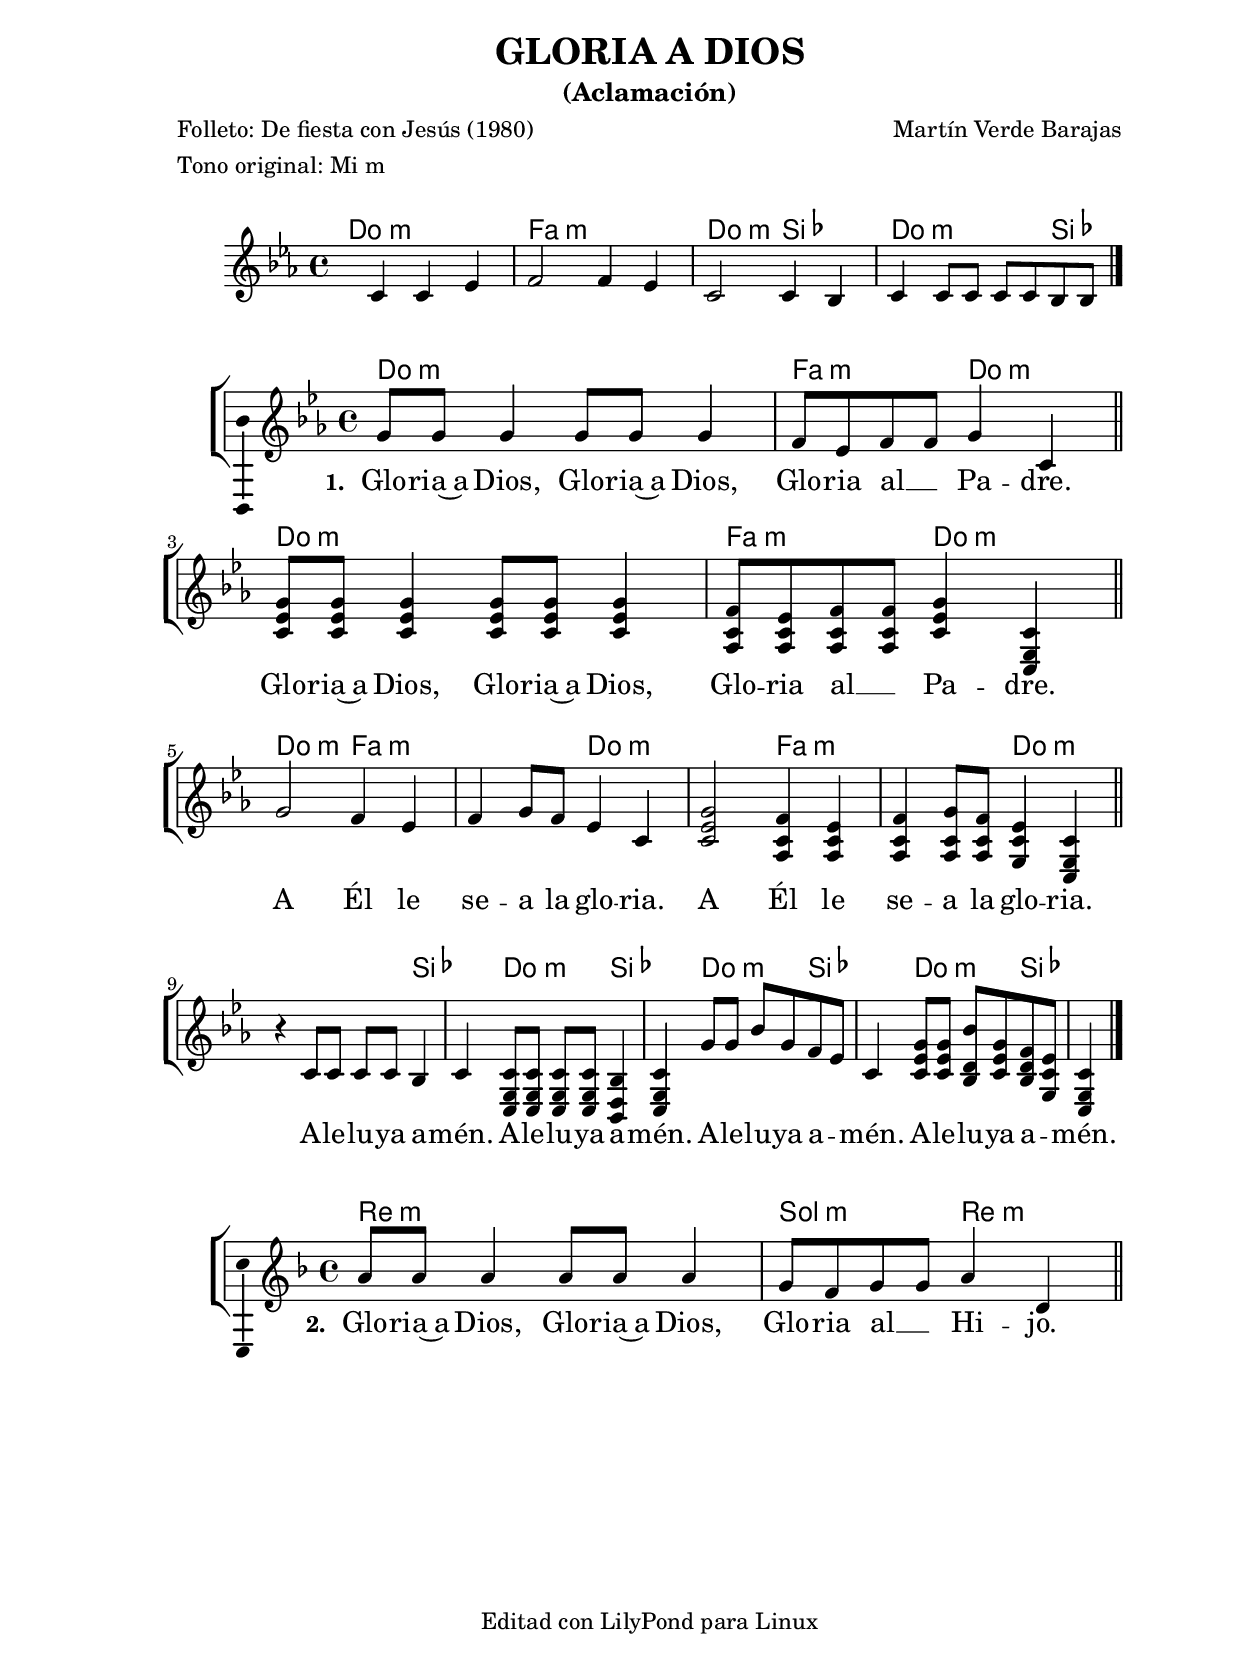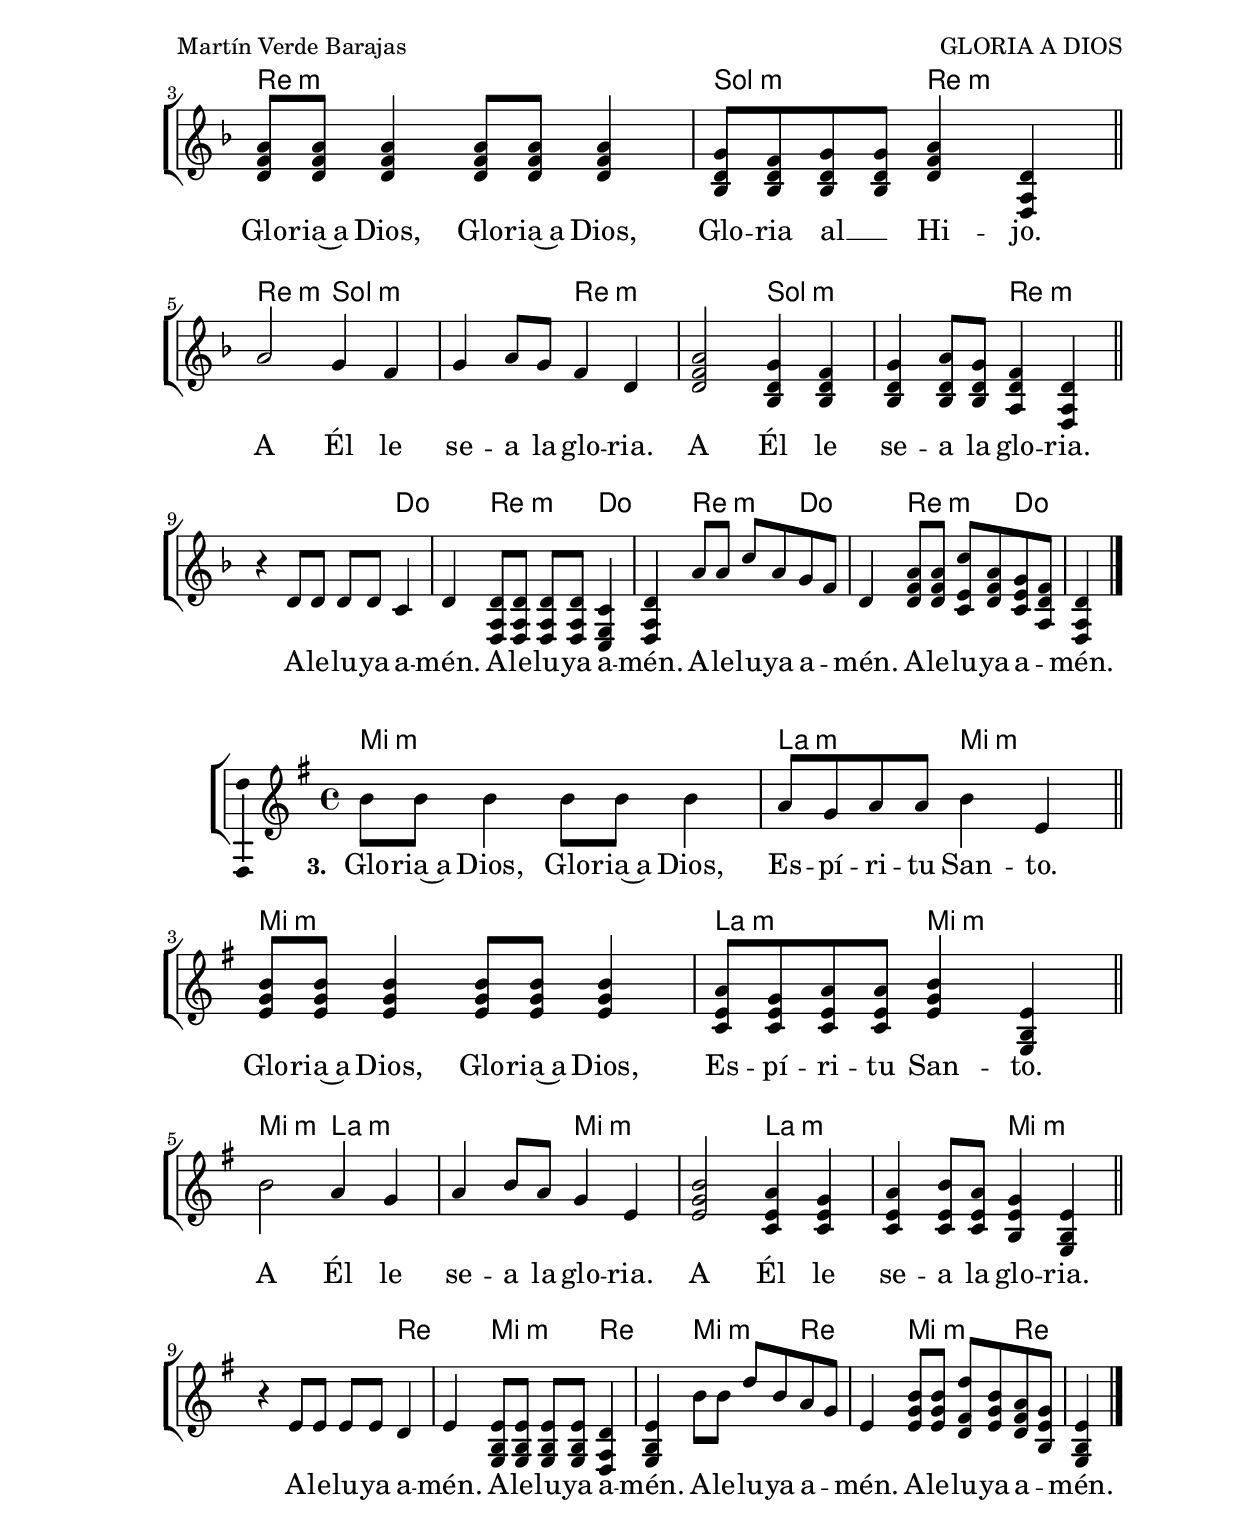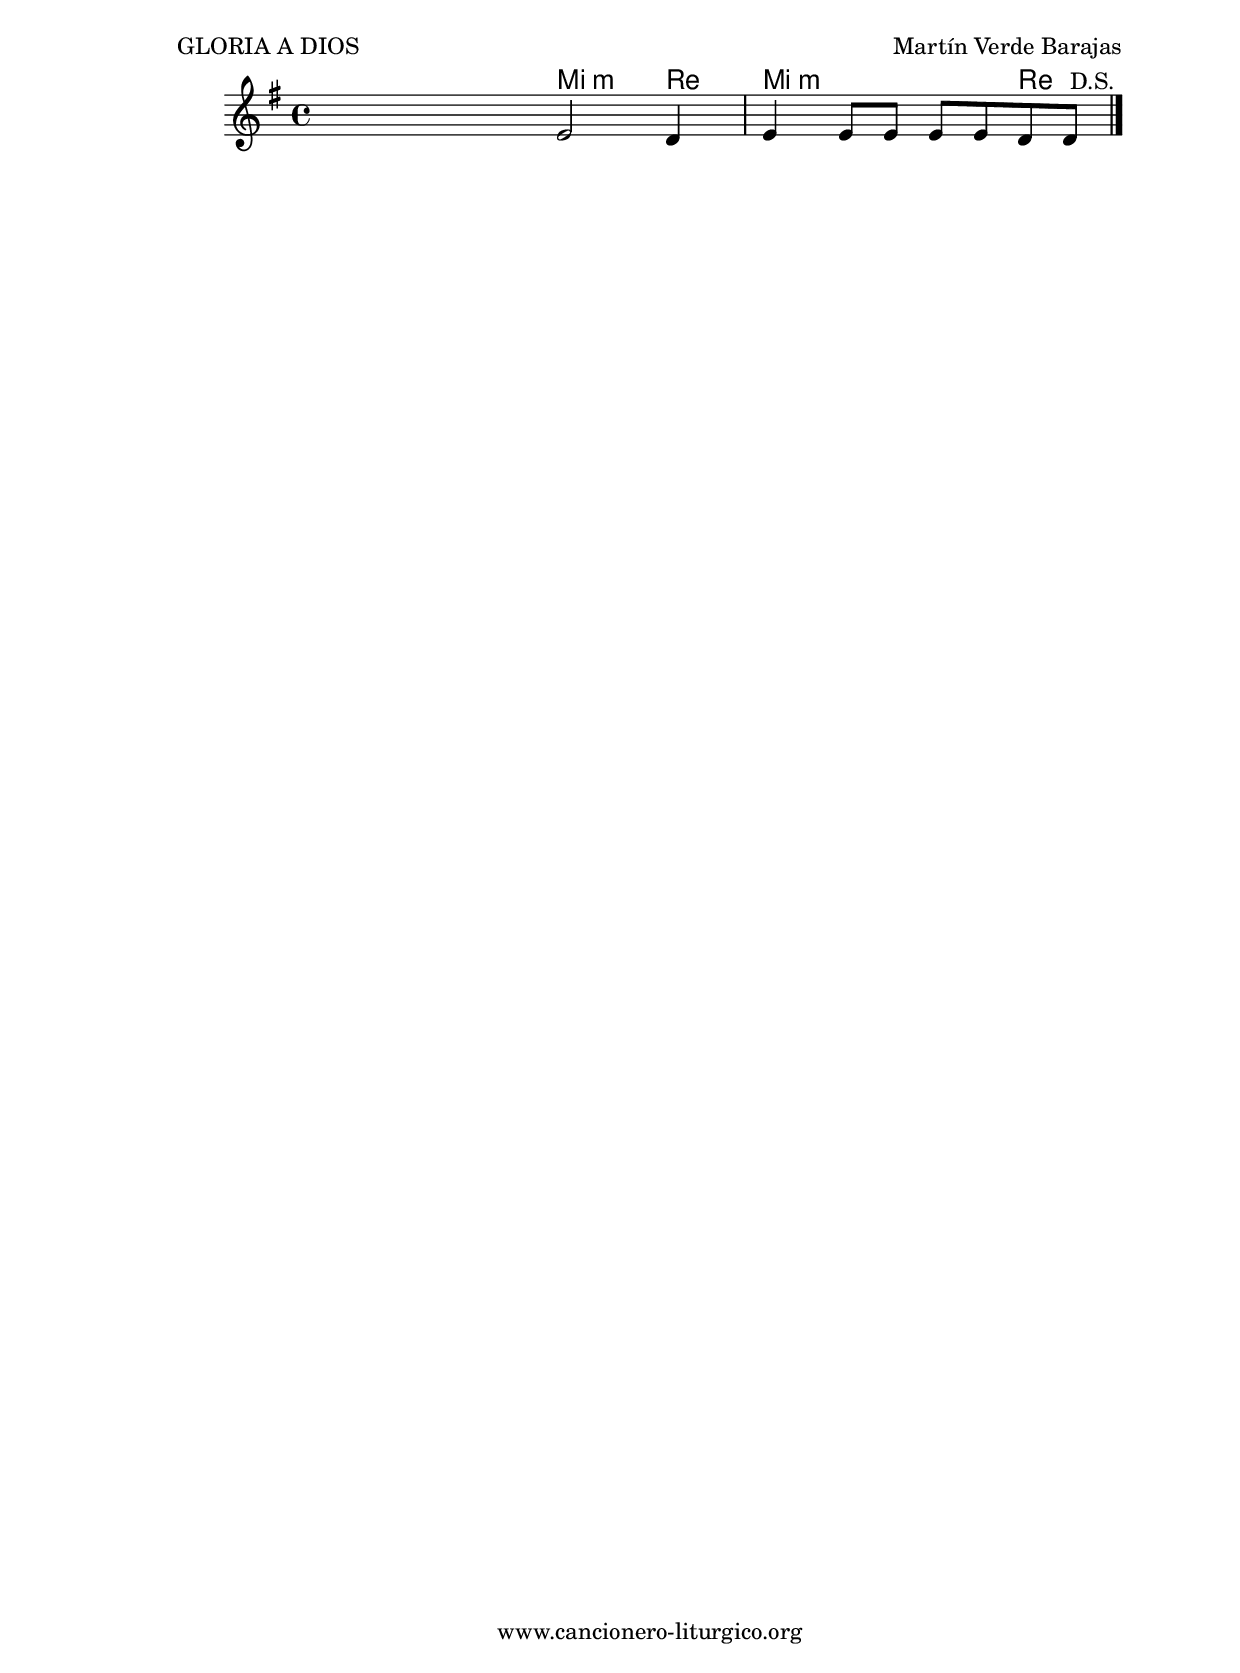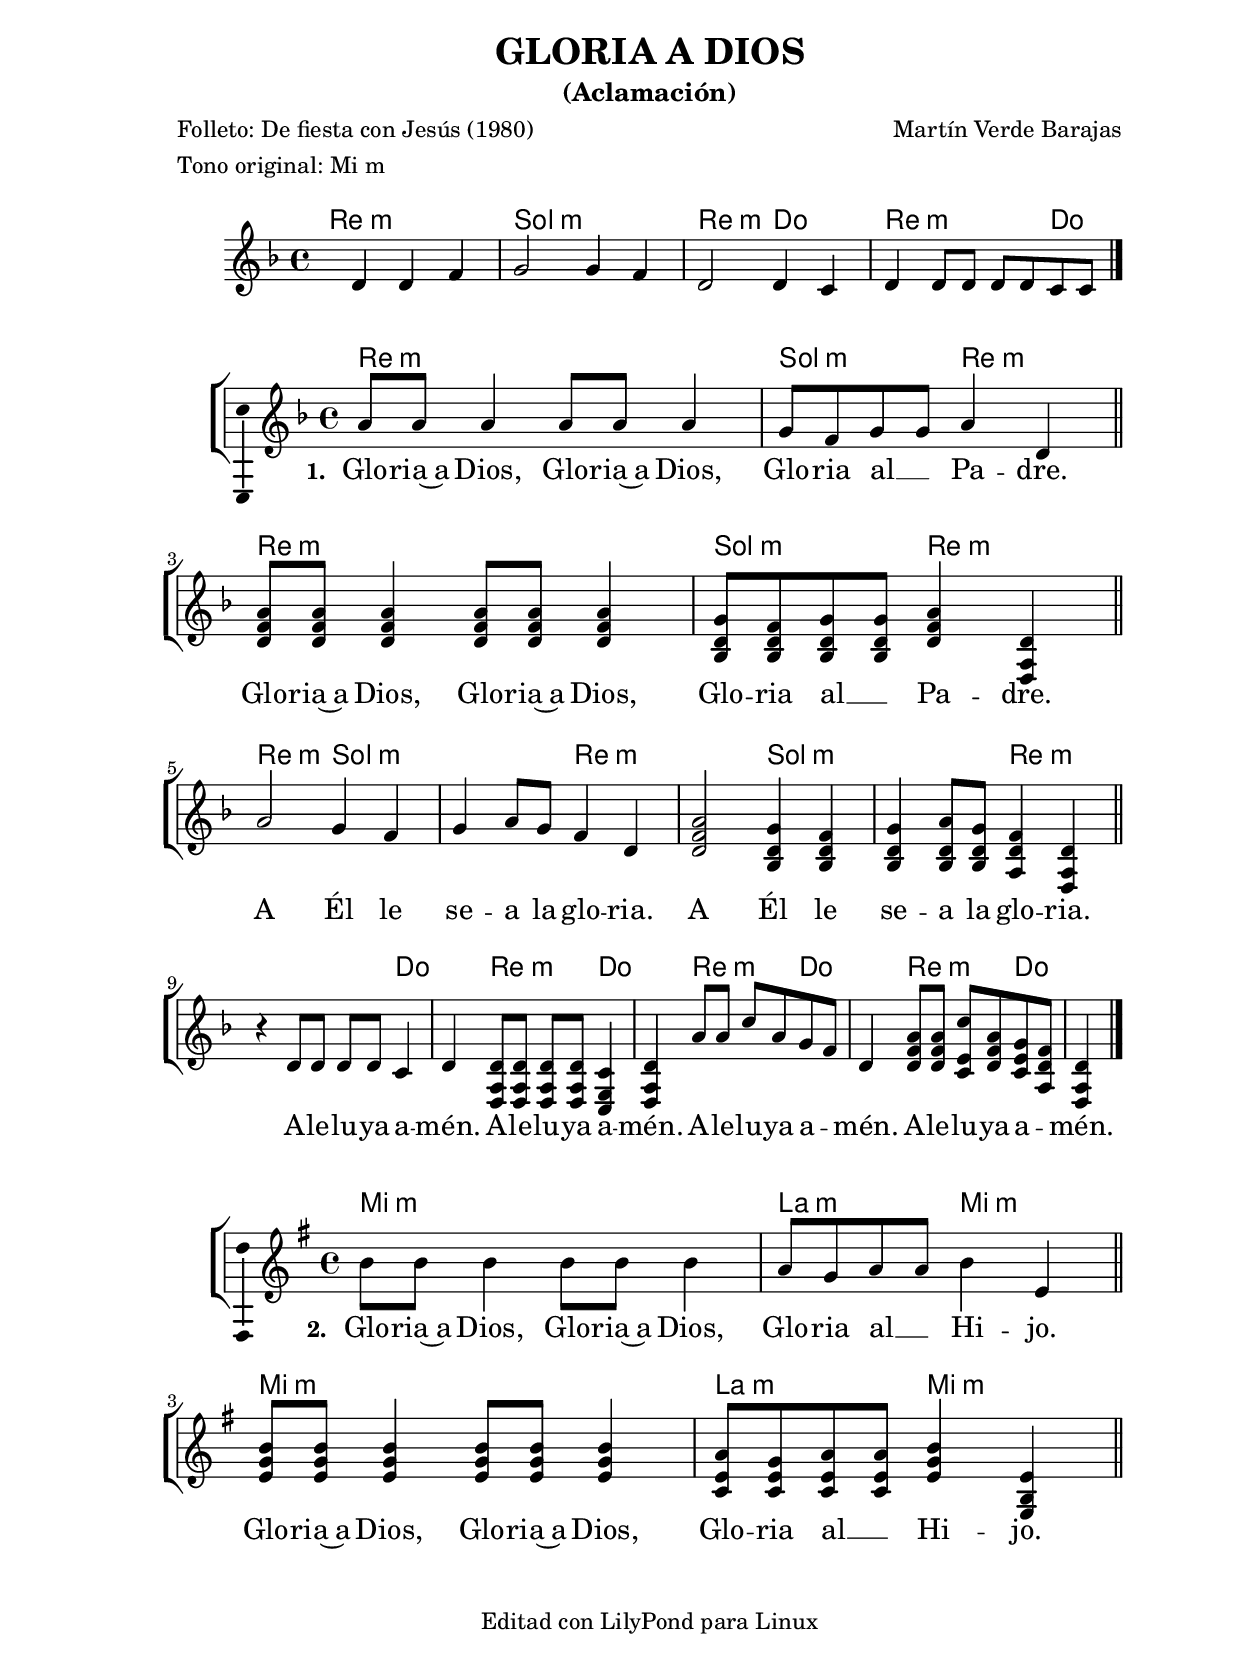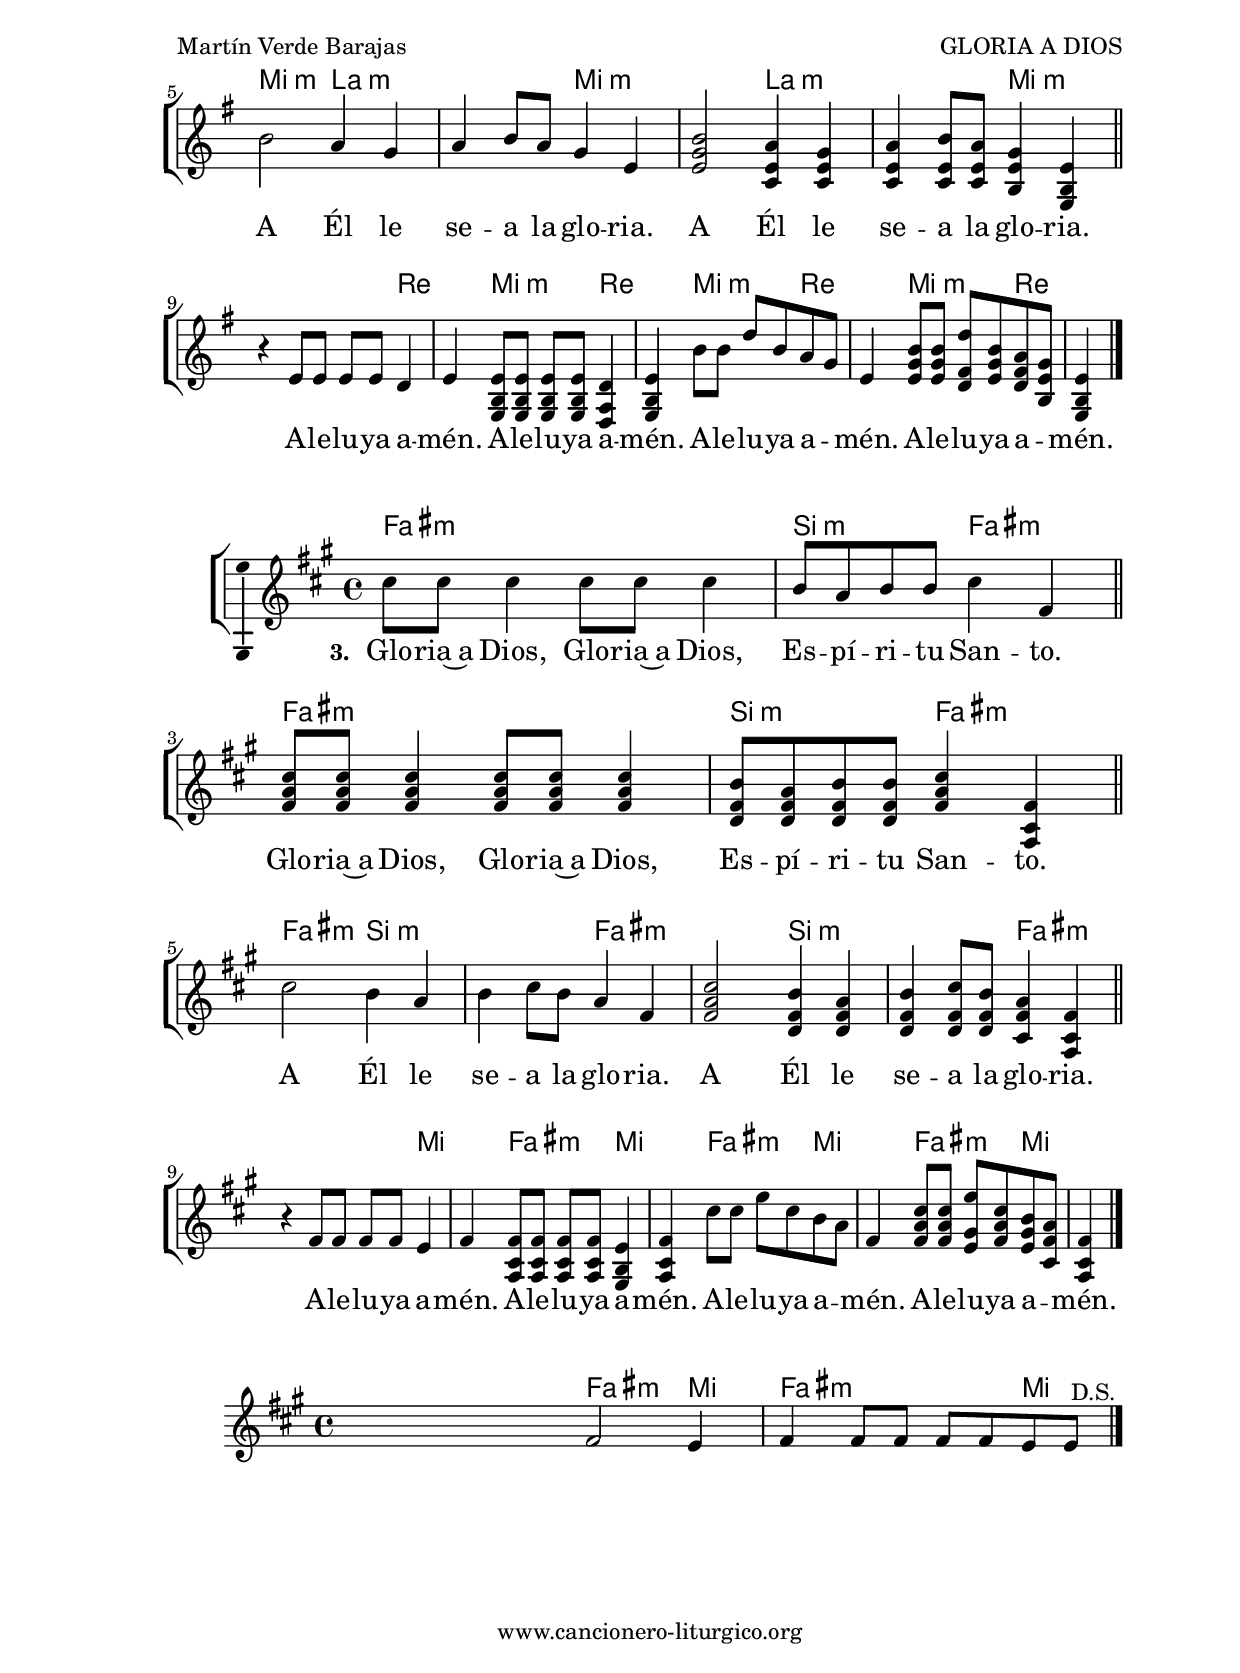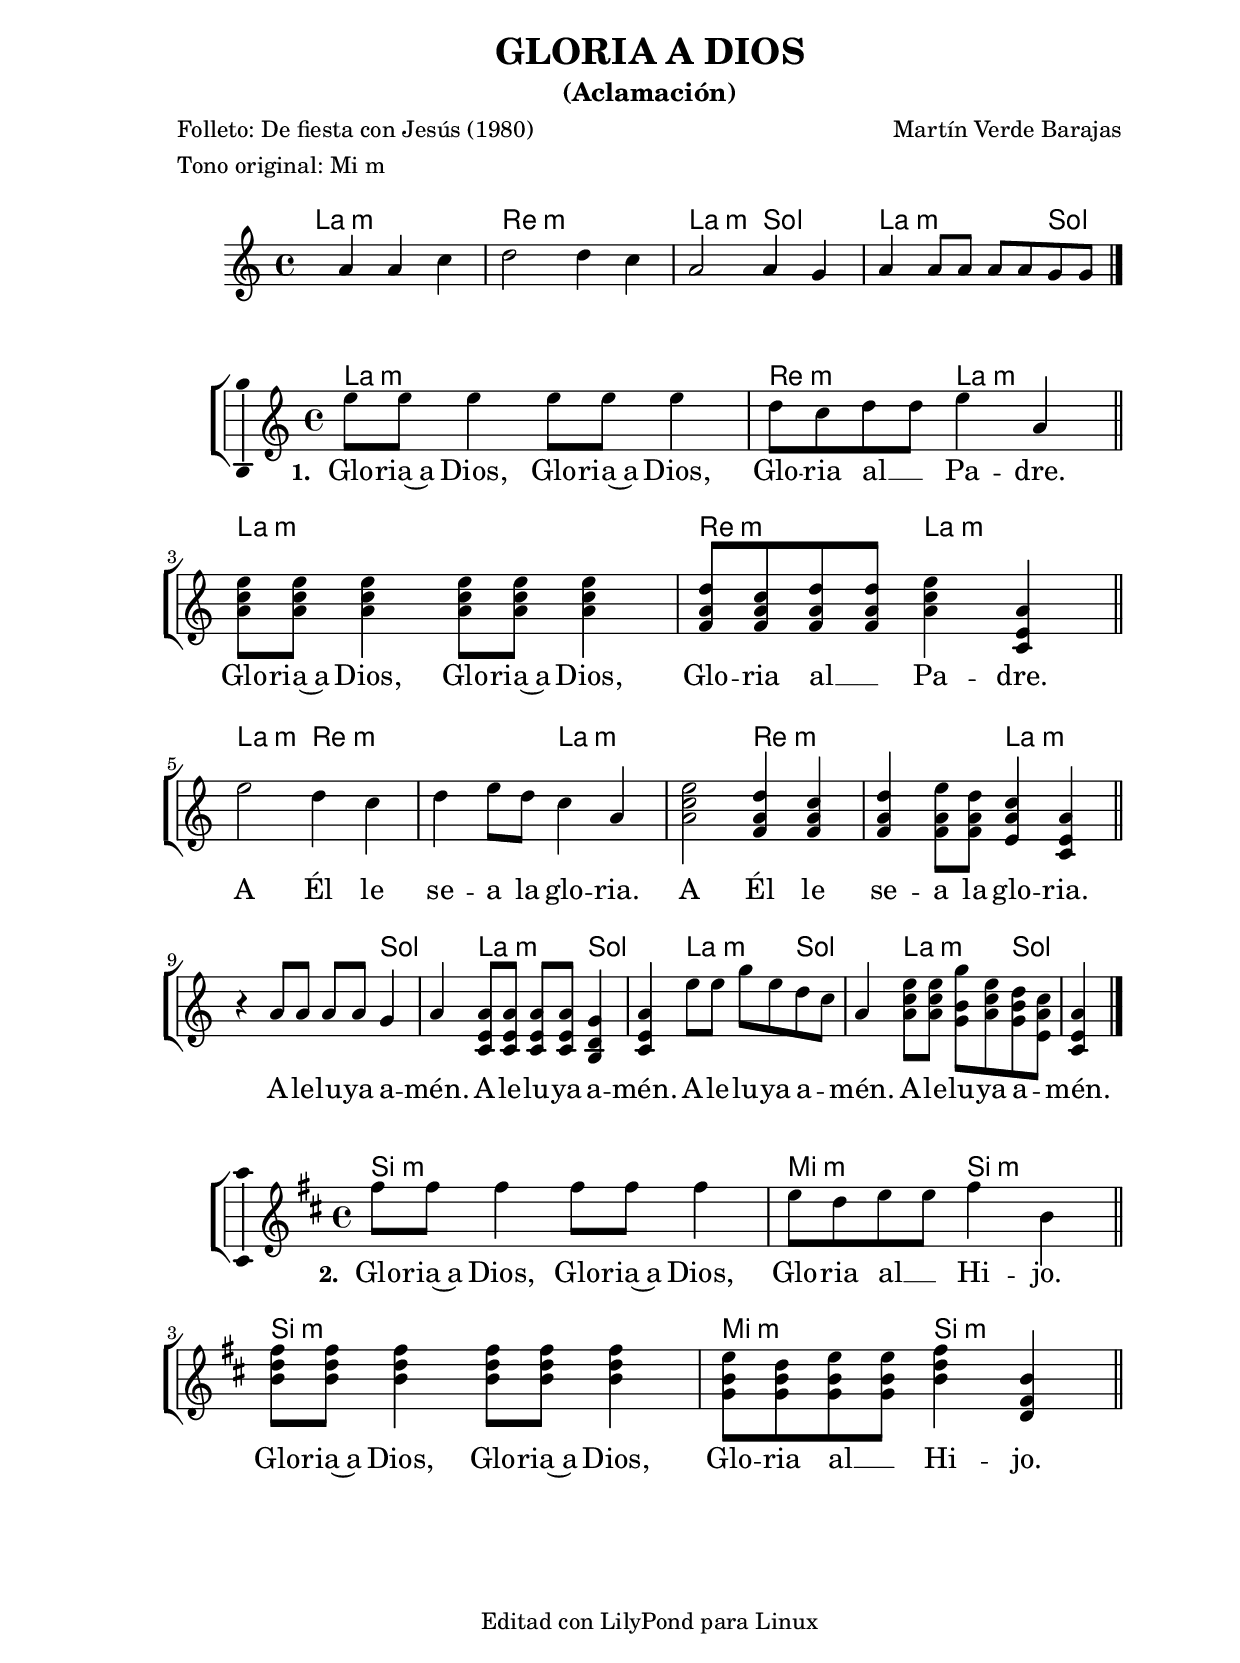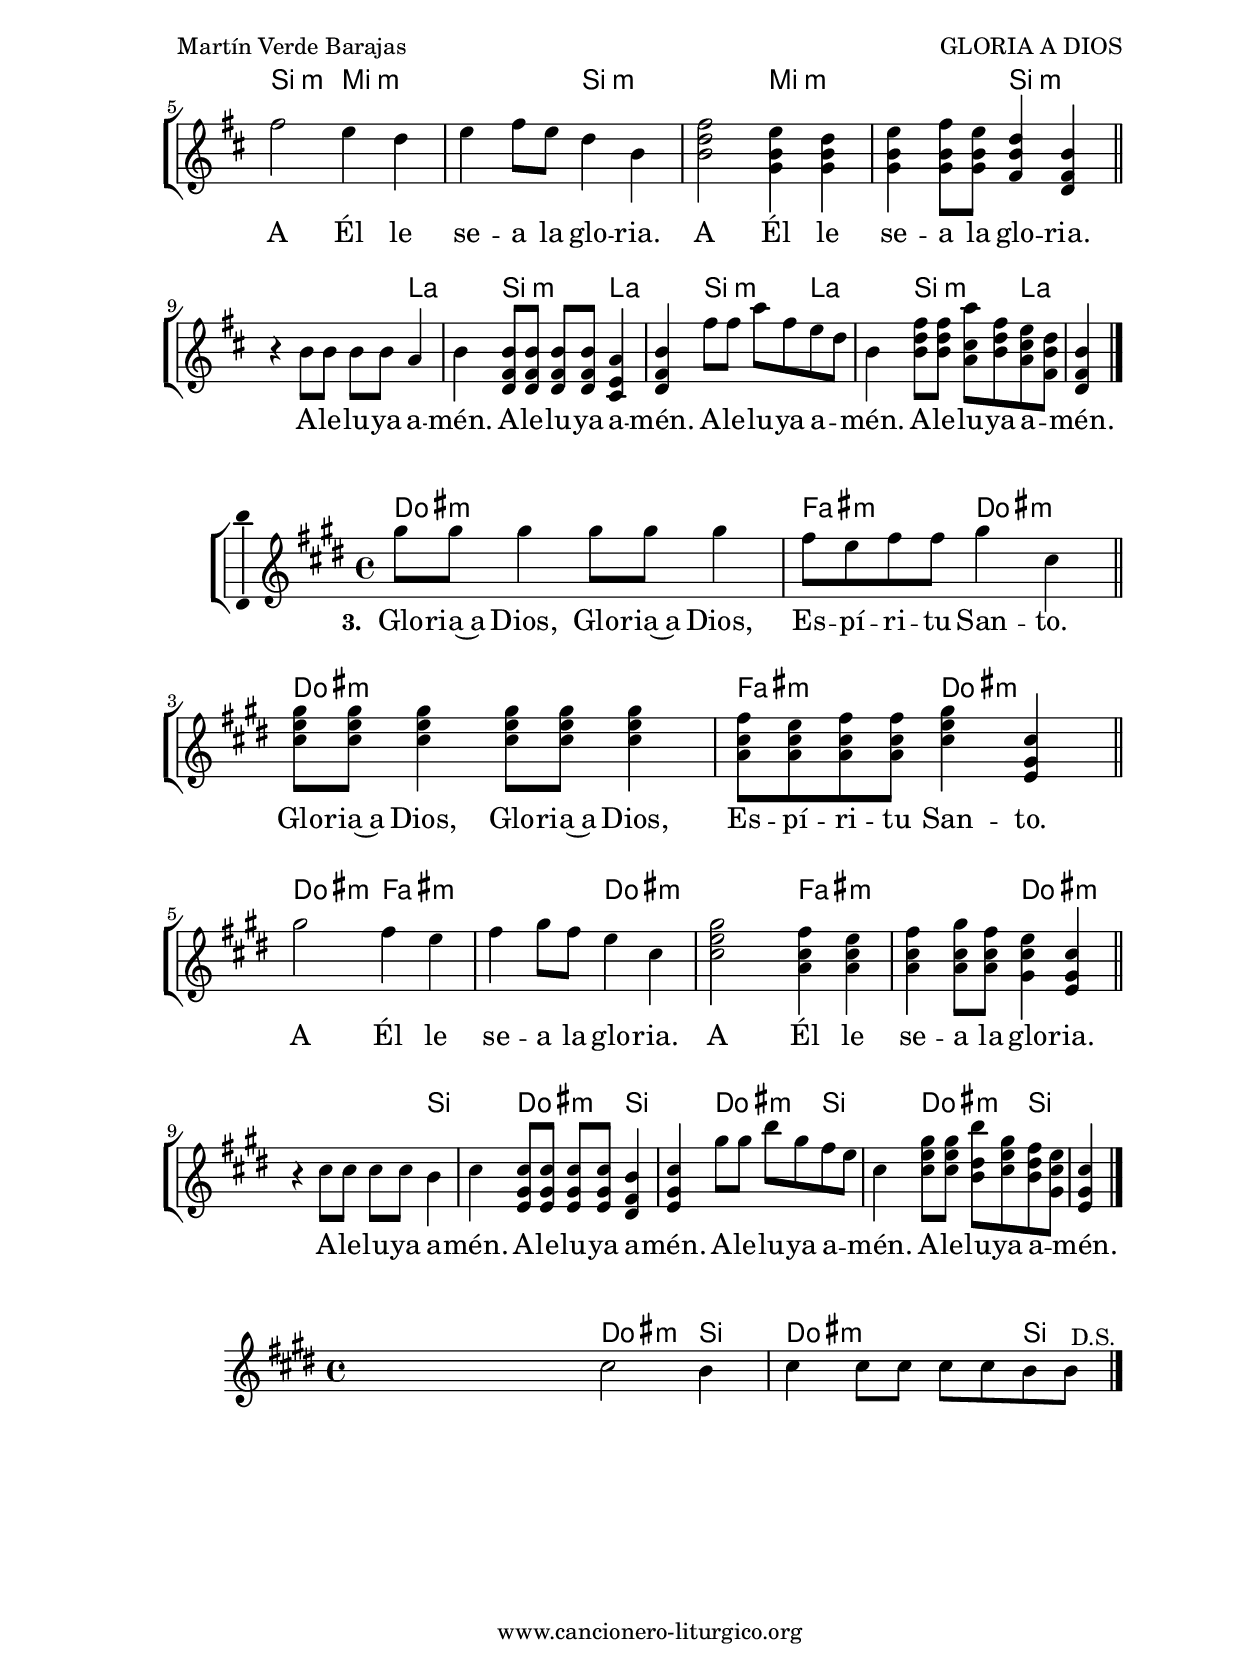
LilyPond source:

%
%para convertir .midi en .wav:
%timidity filename.midi -Ow -o finename.wav
%
%
%Para convertir de .wav a .mp3:
%lame -h -m j filename.wav
%
%
%para escuchar el midi:
%timidity nombrefichero.midi
%


%versión de lilypond para la que se ha escrito esta partitura:
\version "2.16.0"

	%Tamaño papel
	#(set-default-paper-size "a4")
	%Tamaño partitura
	#(set-global-staff-size 20)
	%No responde al pulsar sobre una nota
	#(ly:set-option 'point-and-click #f)

%parámetros del encabezamiento:
\header {
	title = "GLORIA A DIOS"
	subtitle = "(Aclamación)"
	composer = "Martín Verde Barajas"
	poet = "Folleto: De fiesta con Jesús (1980)"
%%%	meter = "Canciones Carismáticas del mundo"
	meter = "Tono original: Mi m"
	arranger = ""
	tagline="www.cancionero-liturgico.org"
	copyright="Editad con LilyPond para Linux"
	}

baja =
#(define-music-function
     (parser location note)
     (ly:music?)
   #{
     \transpose c bes,
     #note
   #})

sube =
#(define-music-function
     (parser location note)
     (ly:music?)
   #{
     \transpose c d
     #note
   #})


%parámetros asociados al papel:
\paper  {
	oddHeaderMarkup = \markup {\fill-line { \on-the-fly #not-first-page \fromproperty #'header:title \on-the-fly #not-first-page \fromproperty #'header:composer }}
	evenHeaderMarkup = \markup {\fill-line { \fromproperty #'header:composer \fromproperty #'header:title }}
	#(set-paper-size "a4")
	print-page-number = ##f
	first-page-number = 1
	print-first-page-number = ##f
%	head-separation = 3.0 \cm
	top-margin = 2.0 \cm
	bottom-margin = 0.5\cm
%%%	bottom-margin = -2.0\cm
	left-margin = 3.0 \cm
	line-width = 16.0 \cm 
	indent = 8\mm
	interscoreline = 2.\mm
	between-system-space = 15\mm
%	para que las partituras no llenen la hoja:
	ragged-bottom = ##t
%	idem para la última hoja:
	ragged-last-bottom = ##f
%	para que las partituras llenen el ancho del papel:
	ragged-last = ##f
	after-title-space = 2.5 \cm
%page-count=1
%system-count=8

	%Flexible Vertical Spacing
%	markup-markup-spacing =
%	#'((basic-distance . 15) (minimum-distance . 15) (padding . 3))
	markup-system-spacing =
	#'((basic-distance . 15) (minimum-distance . 15) (padding . 3))
	system-system-spacing =
	#'((basic-distance . 15) (minimum-distance . 15) (padding . 3))
	score-system-spacing =
	#'((basic-distance . 15) (minimum-distance . 15) (padding . 5))
%	top-system-spacing = % header
%	#'((basic-distance . 8) (minimum-distance . 0) (padding . 0))
%	top-markup-spacing =
%	#'((basic-distance . 20) (minimum-distance . 20) (padding . 0))
	last-bottom-spacing = % footer
	#'((basic-distance . 5) (minimum-distance . 5) (padding . 0))
%	score-markup-spacing =
%	#'((basic-distance . 16) (minimum-distance . 13) (padding . 0))

	}


%parámetros que afectan a toda la partitura:
global =  {
	%clave de sol (G):
	\clef G
	%armadura:
	\transpose e d
	\key e \minor
	\tempo 4=118
	\set Score.tempoHideNote = ##t
	}


acordesintro = {
	\italianChords
	\chordmode {
	\transpose e d
{

e1:m a:m e2:m d e2.:m d4

}
}
}

melodiaintro = 

	\transpose e d
{
	\relative c'{
	\time 4/4

s4 e4 e g
a2 a4 g
e2 e4 d
e4 e8 e e e d d

\bar "|."
}
}

acordes = {
	\italianChords
	\chordmode {
	\transpose e d
{

e1:m a2:m e:m
e1:m a2:m e:m

e2:m a:m a:m e:m e2:m a:m a:m e:m

s4 e2:m d4
s4 e2:m d4
s4 e2:m d4
s4 e2:m d4

	}
	}
}

melodia =

	\transpose e d
{

	\relative c''{
	\time 4/4

b8 b b4 b8 b b4
a8 g a a b4 e,

\bar "||"

<e g b>8 <e g b> <e g b>4 <e g b>8 <e g b> <e g b>4
<c e a>8 <c e g> <c e a> <c e a> <e g b>4 <g, b e>

\bar "||"
\break

b'2 a4 g
a4 b8 a g4 e

<e g b>2 <c e a>4 <c e g>
<c e a>4 <c e b'>8 <c e a> <b e g>4 <g b e>

\bar "||"

r4
e'8 e e e d4
e4

<g, b e>8 <g b e> <g b e> <g b e> <fis a d>4
<g b e>4

b'8 b d b a g
e4

<e g b>8 <e g b> <d fis d'> <e g b> <d fis a> <b e g>
<g b e>4

	\bar "|."

	}
	}

acordesfinal = {
	\italianChords
	\chordmode {
	\transpose e d
{

s4 e2:m d4 e2.:m d4

}
}
}

melodiafinal = 

	\transpose e d
{
	\relative c'{
	\time 4/4

s4 e2 d4
e4 e8 e e e d d^" D.S. "
\bar "|."
}
}

texto = \lyricmode {
\set stanza =#"1. " Glo -- ria~a Dios, Glo -- ria~a Dios,
Glo -- ria al __ _ Pa -- dre.
Glo -- ria~a Dios, Glo -- ria~a Dios,
Glo -- ria al __ _ Pa -- dre.
A Él le se -- a la glo -- ria.
A Él le se -- a la glo -- ria.
A -- le -- lu -- ya a -- mén.
A -- le -- lu -- ya a -- mén.
A -- le -- lu -- ya a -- _ mén.
A -- le -- lu -- ya a -- _ mén.

	}

textodos = \lyricmode {
\set stanza =#"2. " Glo -- ria~a Dios, Glo -- ria~a Dios,
Glo -- ria al __ _ Hi -- jo.
Glo -- ria~a Dios, Glo -- ria~a Dios,
Glo -- ria al __ _ Hi -- jo.
A Él le se -- a la glo -- ria.
A Él le se -- a la glo -- ria.
A -- le -- lu -- ya a -- mén.
A -- le -- lu -- ya a -- mén.
A -- le -- lu -- ya a -- _ mén.
A -- le -- lu -- ya a -- _ mén.

	}

textotres = \lyricmode {
\set stanza =#"3. " Glo -- ria~a Dios, Glo -- ria~a Dios,
Es -- pí -- ri -- tu San -- to.
Glo -- ria~a Dios, Glo -- ria~a Dios,
Es -- pí -- ri -- tu San -- to.
A Él le se -- a la glo -- ria.
A Él le se -- a la glo -- ria.
A -- le -- lu -- ya a -- mén.
A -- le -- lu -- ya a -- mén.
A -- le -- lu -- ya a -- _ mén.
A -- le -- lu -- ya a -- _ mén.

	}


acordesintroStaff = \context ChordNames = acordesintroStaff <<
	\set chordChanges = ##t
	\acordesintro
	>>

acordesStaff = \context ChordNames = acordesStaff <<
	\set chordChanges = ##t
	\acordes
	>>

acordesfinalStaff = \context ChordNames = acordesfinalStaff <<
	\set chordChanges = ##t
	\acordesfinal
	>>


vozintroStaff = \context Voice = vozintroStaff
<<
	\override Staff.StaffSymbol #'staff-space = #(magstep -0.35)
	\set Staff.midiInstrument = #"english horn"
	\set Staff.midiMinimumVolume = #0.7
	\set Staff.midiMaximumVolume = #0.9
	\global
	\melodiaintro
	>>

vozStaff = \context Voice = vozStaff
\with {\consists "Ambitus_engraver"}
<<
%	\set Staff.instrumentName = ""
%	\set Staff.shortInstrumentName = ""
%	\set Staff.midiInstrument = #"cbrinet"
%	\set Staff.midiInstrument = #"cello"
%	\set Staff.midiInstrument = #"flute"
	\set Staff.midiInstrument = #"electric guitar (jazz)"
%	\set Staff.midiInstrument = #"english horn"
%	\set Staff.midiInstrument = #"violin"
%	\set Staff.midiInstrument = #"glockenspiel"
	\set Staff.midiMinimumVolume = #0.7
	\set Staff.midiMaximumVolume = #0.9
	\global
	\melodia
	>>

vozfinalStaff = \context Voice = vozfinalStaff
<<
	\override Staff.StaffSymbol #'staff-space = #(magstep -0.35)
	\set Staff.midiInstrument = #"english horn"
	\set Staff.midiMinimumVolume = #0.7
	\set Staff.midiMaximumVolume = #0.9
	\global
	\melodiafinal
	>>


textoStaff = \context Lyrics = textoStaff <<
	\lyricsto vozStaff \texto
	>>

textodosStaff = \context Lyrics = textodosStaff <<
	\lyricsto vozStaff \textodos
	>>

textotresStaff = \context Lyrics = textotresStaff <<
	\lyricsto vozStaff \textotres
	>>


\book {
	\score {
		\context ChoirStaff {
%			\override StaffGroup.SystemStartBracket #'collapse-height = #1
%			\override Score.SystemStartBar #'collapse-height = #1
			<<
%%%%%%%%%%%%%
\baja       %
%%%%%%%%%%%%%
			\acordesintroStaff
%%%%%%%%%%%%%
\baja       %
%%%%%%%%%%%%%
			\vozintroStaff
			>>
			}
		\layout {
	    		\context {
				\Lyrics
				\override LyricText #'font-size = #2
				}
	   		 \context {
				\Score
				\override StaffSymbol #'staff-space = #(magstep +3)
				}
			}
		}
	\score {
		\context ChoirStaff {
			\override StaffGroup.SystemStartBracket #'collapse-height = #1
			\override Score.SystemStartBar #'collapse-height = #1
			<<
%%%%%%%%%%%%%
\baja       %
%%%%%%%%%%%%%
			\acordesStaff
%%%%%%%%%%%%%
\baja       %
%%%%%%%%%%%%%
			\vozStaff
			\textoStaff
			>>
			}
		\layout {
	    		\context {
				\Lyrics
				\override LyricText #'font-size = #2
				}
	   		 \context {
				\Score
				\override StaffSymbol #'staff-space = #(magstep +3)
				}
			}
		}
	\score {
		\context ChoirStaff {
			\override StaffGroup.SystemStartBracket #'collapse-height = #1
			\override Score.SystemStartBar #'collapse-height = #1
			<<
			\acordesStaff
			\vozStaff
			\textodosStaff
			>>
			}
		\layout {
	    		\context {
				\Lyrics
				\override LyricText #'font-size = #2
				}
	   		 \context {
				\Score
				\override StaffSymbol #'staff-space = #(magstep +3)
				}
			}
		}
	\score {
		\context ChoirStaff {
			\override StaffGroup.SystemStartBracket #'collapse-height = #1
			\override Score.SystemStartBar #'collapse-height = #1
			<<
%%%%%%%%%%%%%
\sube       %
%%%%%%%%%%%%%
			\acordesStaff
%%%%%%%%%%%%%
\sube       %
%%%%%%%%%%%%%
			\vozStaff
			\textotresStaff
			>>
			}
		\layout {
	    		\context {
				\Lyrics
				\override LyricText #'font-size = #2
				}
	   		 \context {
				\Score
				\override StaffSymbol #'staff-space = #(magstep +3)
				}
			}
		}
	\score {
		\context ChoirStaff {
%			\override StaffGroup.SystemStartBracket #'collapse-height = #1
%			\override Score.SystemStartBar #'collapse-height = #1
			<<
%%%%%%%%%%%%%
\sube       %
%%%%%%%%%%%%%
			\acordesfinalStaff
%%%%%%%%%%%%%
\sube       %
%%%%%%%%%%%%%
			\vozfinalStaff
			>>
			}
		\layout {
	    		\context {
				\Lyrics
				\override LyricText #'font-size = #2
				}
	   		 \context {
				\Score
				\override StaffSymbol #'staff-space = #(magstep +3)
				}
			}
		}
	\score {
		\unfoldRepeats
		\context ChoirStaff {
			<<
%%%%%%%%%%%%%
\baja       %
%%%%%%%%%%%%%
			\acordesintroStaff
%%%%%%%%%%%%%
\baja       %
%%%%%%%%%%%%%
			\vozintroStaff
			>>
			<<
%%%%%%%%%%%%%
\baja       %
%%%%%%%%%%%%%
			\acordesStaff
%%%%%%%%%%%%%
\baja       %
%%%%%%%%%%%%%
			\vozStaff
			>>
			<<
			\acordesStaff
			\vozStaff
			>>
			<<
%%%%%%%%%%%%%
\sube       %
%%%%%%%%%%%%%
			\acordesStaff
%%%%%%%%%%%%%
\sube       %
%%%%%%%%%%%%%
			\vozStaff
			>>
			<<
%%%%%%%%%%%%%
\sube       %
%%%%%%%%%%%%%
			\acordesfinalStaff
%%%%%%%%%%%%%
\sube       %
%%%%%%%%%%%%%
			\vozfinalStaff
			>>
			}
		\midi {
	  		\context {
	  			\Score
				tempoWholesPerMinute = #(ly:make-moment 70 4)
				}
			}
		}
	}



#(define output-suffix "C")
\book {
	\score {
		\context ChoirStaff {
%			\override StaffGroup.SystemStartBracket #'collapse-height = #1
%			\override Score.SystemStartBar #'collapse-height = #1
\transpose c d
			<<
%%%%%%%%%%%%%
\baja       %
%%%%%%%%%%%%%
			\acordesintroStaff
%%%%%%%%%%%%%
\baja       %
%%%%%%%%%%%%%
			\vozintroStaff
			>>
			}
		\layout {
	    		\context {
				\Lyrics
				\override LyricText #'font-size = #2
				}
	   		 \context {
				\Score
				\override StaffSymbol #'staff-space = #(magstep +3)
				}
			}
		}
	\score {
		\context ChoirStaff {
			\override StaffGroup.SystemStartBracket #'collapse-height = #1
			\override Score.SystemStartBar #'collapse-height = #1
\transpose c d
			<<
%%%%%%%%%%%%%
\baja       %
%%%%%%%%%%%%%
			\acordesStaff
%%%%%%%%%%%%%
\baja       %
%%%%%%%%%%%%%
			\vozStaff
			\textoStaff
			>>
			}
		\layout {
	    		\context {
				\Lyrics
				\override LyricText #'font-size = #2
				}
	   		 \context {
				\Score
				\override StaffSymbol #'staff-space = #(magstep +3)
				}
			}
		}
	\score {
		\context ChoirStaff {
			\override StaffGroup.SystemStartBracket #'collapse-height = #1
			\override Score.SystemStartBar #'collapse-height = #1
\transpose c d
			<<
			\acordesStaff
			\vozStaff
			\textodosStaff
			>>
			}
		\layout {
	    		\context {
				\Lyrics
				\override LyricText #'font-size = #2
				}
	   		 \context {
				\Score
				\override StaffSymbol #'staff-space = #(magstep +3)
				}
			}
		}
	\score {
		\context ChoirStaff {
			\override StaffGroup.SystemStartBracket #'collapse-height = #1
			\override Score.SystemStartBar #'collapse-height = #1
\transpose c d
			<<
%%%%%%%%%%%%%
\sube       %
%%%%%%%%%%%%%
			\acordesStaff
%%%%%%%%%%%%%
\sube       %
%%%%%%%%%%%%%
			\vozStaff
			\textotresStaff
			>>
			}
		\layout {
	    		\context {
				\Lyrics
				\override LyricText #'font-size = #2
				}
	   		 \context {
				\Score
				\override StaffSymbol #'staff-space = #(magstep +3)
				}
			}
		}
	\score {
		\context ChoirStaff {
%			\override StaffGroup.SystemStartBracket #'collapse-height = #1
%			\override Score.SystemStartBar #'collapse-height = #1
\transpose c d
			<<
%%%%%%%%%%%%%
\sube       %
%%%%%%%%%%%%%
			\acordesfinalStaff
%%%%%%%%%%%%%
\sube       %
%%%%%%%%%%%%%
			\vozfinalStaff
			>>
			}
		\layout {
	    		\context {
				\Lyrics
				\override LyricText #'font-size = #2
				}
	   		 \context {
				\Score
				\override StaffSymbol #'staff-space = #(magstep +3)
				}
			}
		}
	}

#(define output-suffix "S")
\book {
	\score {
		\context ChoirStaff {
%			\override StaffGroup.SystemStartBracket #'collapse-height = #1
%			\override Score.SystemStartBar #'collapse-height = #1
\transpose c a
			<<
%%%%%%%%%%%%%
\baja       %
%%%%%%%%%%%%%
			\acordesintroStaff
%%%%%%%%%%%%%
\baja       %
%%%%%%%%%%%%%
			\vozintroStaff
			>>
			}
		\layout {
	    		\context {
				\Lyrics
				\override LyricText #'font-size = #2
				}
	   		 \context {
				\Score
				\override StaffSymbol #'staff-space = #(magstep +3)
				}
			}
		}
	\score {
		\context ChoirStaff {
			\override StaffGroup.SystemStartBracket #'collapse-height = #1
			\override Score.SystemStartBar #'collapse-height = #1
\transpose c a
			<<
%%%%%%%%%%%%%
\baja       %
%%%%%%%%%%%%%
			\acordesStaff
%%%%%%%%%%%%%
\baja       %
%%%%%%%%%%%%%
			\vozStaff
			\textoStaff
			>>
			}
		\layout {
	    		\context {
				\Lyrics
				\override LyricText #'font-size = #2
				}
	   		 \context {
				\Score
				\override StaffSymbol #'staff-space = #(magstep +3)
				}
			}
		}
	\score {
		\context ChoirStaff {
			\override StaffGroup.SystemStartBracket #'collapse-height = #1
			\override Score.SystemStartBar #'collapse-height = #1
\transpose c a
			<<
			\acordesStaff
			\vozStaff
			\textodosStaff
			>>
			}
		\layout {
	    		\context {
				\Lyrics
				\override LyricText #'font-size = #2
				}
	   		 \context {
				\Score
				\override StaffSymbol #'staff-space = #(magstep +3)
				}
			}
		}
	\score {
		\context ChoirStaff {
			\override StaffGroup.SystemStartBracket #'collapse-height = #1
			\override Score.SystemStartBar #'collapse-height = #1
\transpose c a
			<<
%%%%%%%%%%%%%
\sube       %
%%%%%%%%%%%%%
			\acordesStaff
%%%%%%%%%%%%%
\sube       %
%%%%%%%%%%%%%
			\vozStaff
			\textotresStaff
			>>
			}
		\layout {
	    		\context {
				\Lyrics
				\override LyricText #'font-size = #2
				}
	   		 \context {
				\Score
				\override StaffSymbol #'staff-space = #(magstep +3)
				}
			}
		}
	\score {
		\context ChoirStaff {
%			\override StaffGroup.SystemStartBracket #'collapse-height = #1
%			\override Score.SystemStartBar #'collapse-height = #1
\transpose c a
			<<
%%%%%%%%%%%%%
\sube       %
%%%%%%%%%%%%%
			\acordesfinalStaff
%%%%%%%%%%%%%
\sube       %
%%%%%%%%%%%%%
			\vozfinalStaff
			>>
			}
		\layout {
	    		\context {
				\Lyrics
				\override LyricText #'font-size = #2
				}
	   		 \context {
				\Score
				\override StaffSymbol #'staff-space = #(magstep +3)
				}
			}
		}
	}


